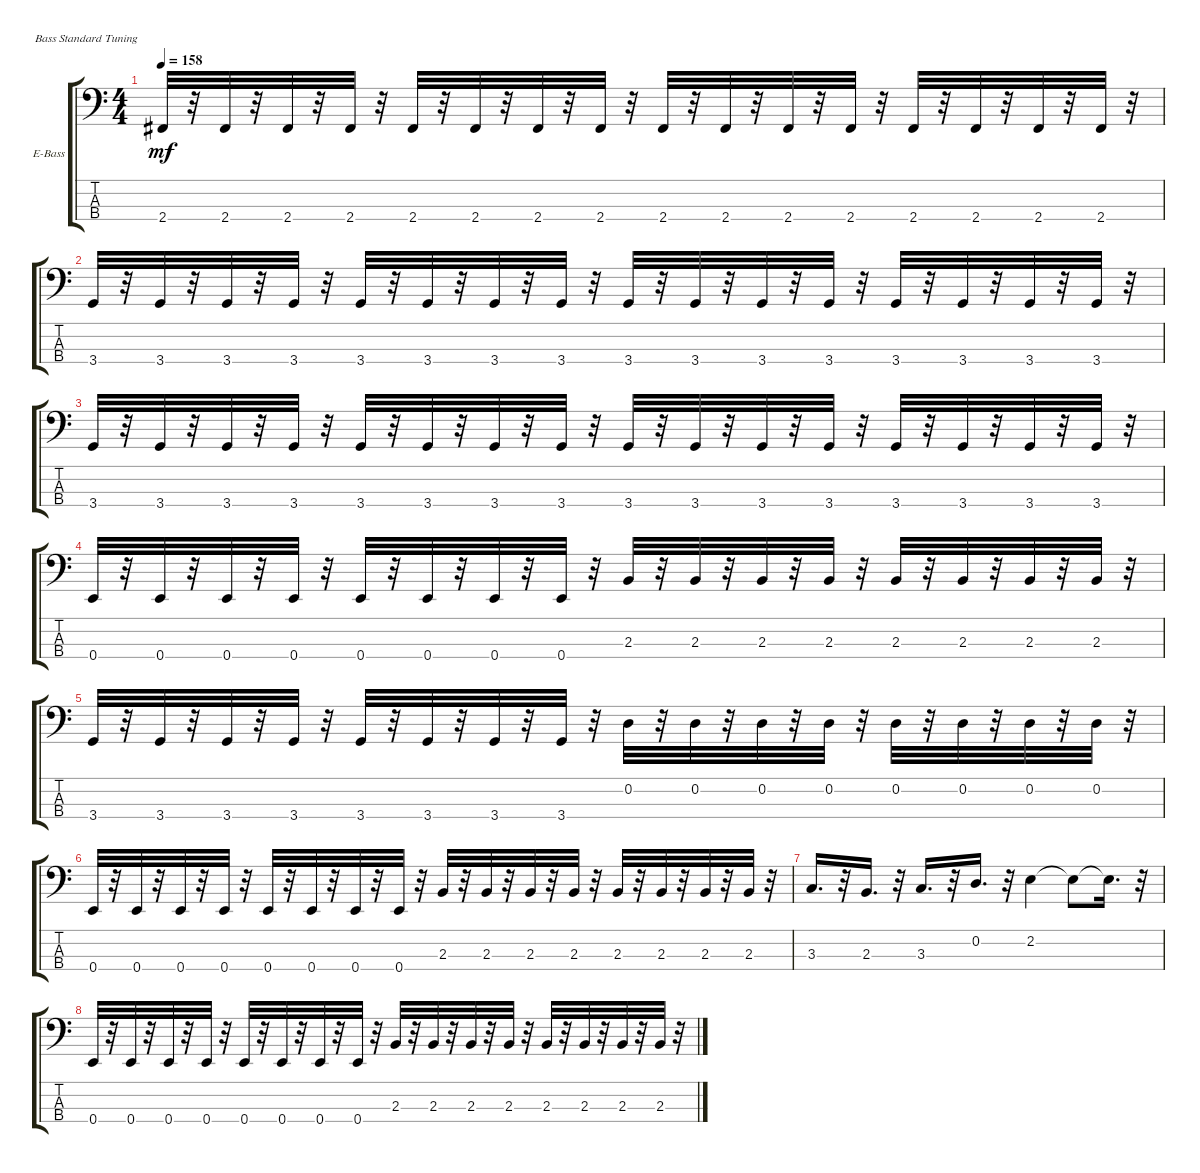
\bracketExtendMode groupsimilarinstruments
\firstSystemTrackNameOrientation horizontal
\otherSystemsTrackNameOrientation horizontal
\track ("" "E-Bass") {instrument electricbassfinger}
\staff {score tabs}
\tuning (G2 D2 A1 E1)
\ts (4 4)
\tempo 158
\clef f4
\ks c
2.4.32{dy mf} r.32 2.4.32 r.32 2.4.32 r.32 2.4.32 r.32 2.4.32 r.32 2.4.32 r.32 2.4.32 r.32 2.4.32 r.32 2.4.32 r.32 2.4.32 r.32 2.4.32 r.32 2.4.32 r.32 2.4.32 r.32 2.4.32 r.32 2.4.32 r.32 2.4.32 r.32 |
3.4.32 r.32 3.4.32 r.32 3.4.32 r.32 3.4.32 r.32 3.4.32 r.32 3.4.32 r.32 3.4.32 r.32 3.4.32 r.32 3.4.32 r.32 3.4.32 r.32 3.4.32 r.32 3.4.32 r.32 3.4.32 r.32 3.4.32 r.32 3.4.32 r.32 3.4.32 r.32 |
3.4.32 r.32 3.4.32 r.32 3.4.32 r.32 3.4.32 r.32 3.4.32 r.32 3.4.32 r.32 3.4.32 r.32 3.4.32 r.32 3.4.32 r.32 3.4.32 r.32 3.4.32 r.32 3.4.32 r.32 3.4.32 r.32 3.4.32 r.32 3.4.32 r.32 3.4.32 r.32 |
0.4.32 r.32 0.4.32 r.32 0.4.32 r.32 0.4.32 r.32 0.4.32 r.32 0.4.32 r.32 0.4.32 r.32 0.4.32 r.32 2.3.32 r.32 2.3.32 r.32 2.3.32 r.32 2.3.32 r.32 2.3.32 r.32 2.3.32 r.32 2.3.32 r.32 2.3.32 r.32 |
3.4.32 r.32 3.4.32 r.32 3.4.32 r.32 3.4.32 r.32 3.4.32 r.32 3.4.32 r.32 3.4.32 r.32 3.4.32 r.32 0.2.32 r.32 0.2.32 r.32 0.2.32 r.32 0.2.32 r.32 0.2.32 r.32 0.2.32 r.32 0.2.32 r.32 0.2.32 r.32 |
0.4.32 r.32 0.4.32 r.32 0.4.32 r.32 0.4.32 r.32 0.4.32 r.32 0.4.32 r.32 0.4.32 r.32 0.4.32 r.32 2.3.32 r.32 2.3.32 r.32 2.3.32 r.32 2.3.32 r.32 2.3.32 r.32 2.3.32 r.32 2.3.32 r.32 2.3.32 r.32 |
3.3.16{d} r.32 2.3.16{d} r.32 3.3.16{d} r.32 0.2.16{d} r.32 2.2.4 2.2{t}.8 2.2{t}.16{d} r.32 |
0.4.32 r.32 0.4.32 r.32 0.4.32 r.32 0.4.32 r.32 0.4.32 r.32 0.4.32 r.32 0.4.32 r.32 0.4.32 r.32 2.3.32 r.32 2.3.32 r.32 2.3.32 r.32 2.3.32 r.32 2.3.32 r.32 2.3.32 r.32 2.3.32 r.32 2.3.32 r.32
